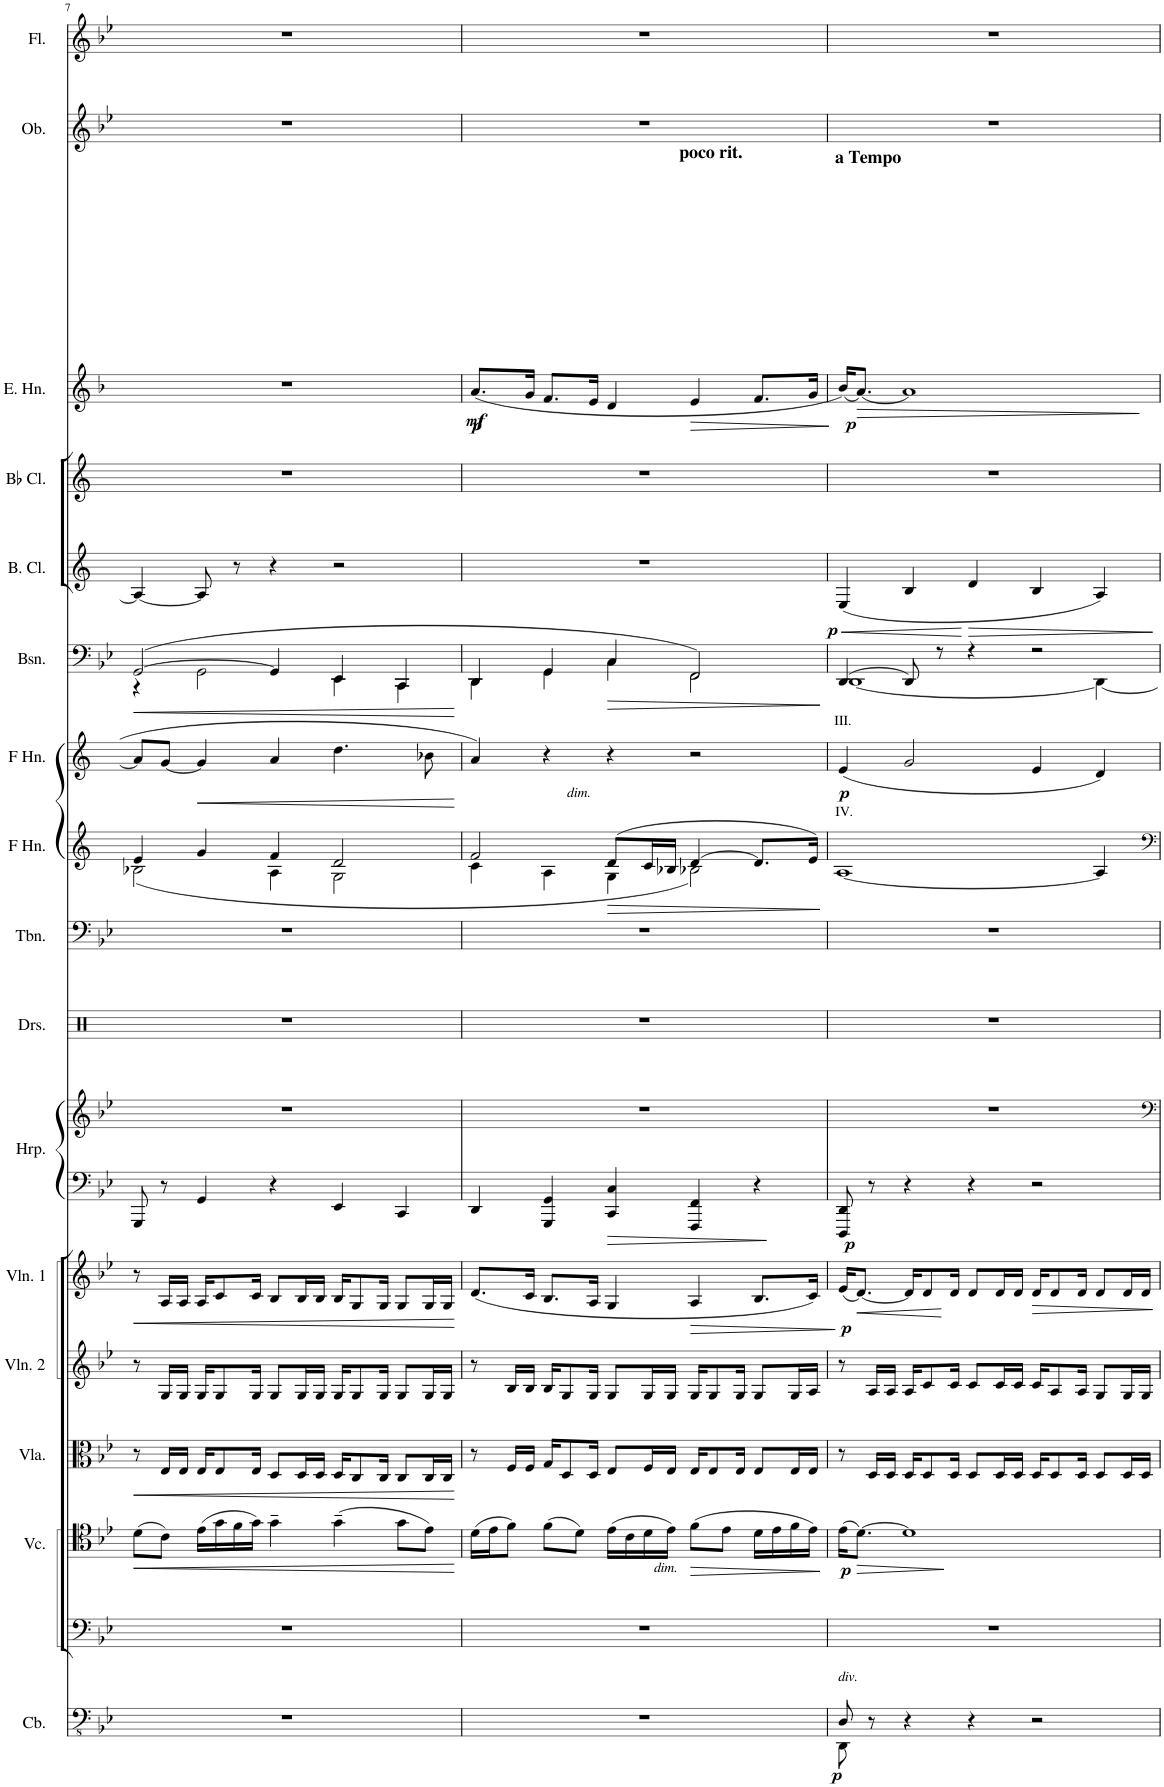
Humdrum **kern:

**kern	**dynam	**kern	**kern	**dynam	**kern	**dynam	**kern	**kern	**dynam	**kern	**kern	**dynam	**kern	**kern	**kern	**dynam	**kern	**dynam	**kern	**dynam	**kern	**dynam	**kern	**kern	**dynam	**kern	**kern
*part17	*part17	*part16	*part15	*part15	*part14	*part14	*part13	*part12	*part12	*part11	*part11	*part11	*part10	*part9	*part8	*part8	*part7	*part7	*part6	*part6	*part5	*part5	*part4	*part3	*part3	*part2	*part1
*staff18	*staff18	*staff17	*staff16	*staff16	*staff15	*staff15	*staff14	*staff13	*staff13	*staff12	*staff11	*staff11/12	*staff10	*staff9	*staff8	*staff8	*staff7	*staff7	*staff6	*staff6	*staff5	*staff5	*staff4	*staff3	*staff3	*staff2	*staff1
*I"Contrabass	*	*I"Violoncello	*I"Violoncello	*	*I"Viola	*	*I"Violin 2	*I"Violin 1	*	*I"Harp	*	*	*I"Drumset	*I"Trombone	*I"2 Horns in F	*	*I"2 Horns in F	*	*I"2 Bassoons	*	*I"Bass Clarinet in Bb	*	*I"2 Clarinets in Bb	*I"English Horn	*	*I"Oboe	*I"Flute
*I'Cb.	*	*	*I'Vc.	*	*I'Vla.	*	*I'Vln. 2	*I'Vln. 1	*	*I'Hrp.	*	*	*I'Drs.	*I'Tbn.	*	*	*	*	*I'Bsn.	*	*I'B. Cl.	*	*	*I'E. Hn.	*	*I'Ob.	*I'Fl.
!!LO:PB:g=z
*clefFv4	*	*clefF4	*clefC4	*	*clefC3	*	*clefG2	*clefG2	*	*clefF4	*clefG2	*	*clefX	*clefF4	*clefG2	*	*clefG2	*	*clefF4	*	*clefG2	*	*clefG2	*clefG2	*	*clefG2	*clefG2
*	*	*	*	*	*	*	*	*Trd1c2	*	*Trd5c9	*Trd5c9	*	*	*	*Trd4c7	*	*Trd4c7	*	*	*	*Trd8c14	*	*Trd1c2	*Trd4c7	*	*	*
*k[b-e-]	*	*k[b-e-]	*k[b-e-]	*	*k[b-e-]	*	*k[b-e-]	*k[b-e-]	*	*k[b-e-]	*k[b-e-]	*	*k[]	*k[b-e-]	*k[]	*	*k[]	*	*k[b-e-]	*	*k[]	*	*k[]	*k[b-]	*	*k[b-e-]	*k[b-e-]
*M5/4	*	*M5/4	*M5/4	*	*M5/4	*	*M5/4	*M5/4	*	*M5/4	*M5/4	*	*M5/4	*M5/4	*M5/4	*	*M5/4	*	*M5/4	*	*M5/4	*	*M5/4	*M5/4	*	*M5/4	*M5/4
=7	=7	=7	=7	=7	=7	=7	=7	=7	=7	=7	=7	=7	=7	=7	=7	=7	=7	=7	=7	=7	=7	=7	=7	=7	=7	=7	=7
!	!	!	!	!LO:HP:b	!	!LO:HP:b	!	!	!LO:HP:b	!	!	!	!	!	!	!	!	!	!	!LO:HP:b	!	!	!	!	!	!	!
*	*	*	*	*	*	*	*	*	*	*	*	*	*	*	*^	*	*	*	*^	*	*	*	*	*	*	*	*
4%5r	.	4%5r	(8d\L	<	8r	<	8r	8r	<	8GGG/	4%5r	.	4%5r	4%5r	4e/	(2B-X\	.	8a/L]	.	([2GG/	4r	<	4A/_	.	4%5r	4%5r	.	4%5r	4%5r
.	.	.	8c\J)	.	16E-~/LL	.	16G~/LL	16A~/LL	.	8r	.	.	.	.	.	.	.	[8g/J	.	.	.	.	.	.	.	.	.	.	.
.	.	.	.	.	16E-~/JJ	.	16G~/JJ	16A~/JJ	.	.	.	.	.	.	.	.	.	.	.	.	.	.	.	.	.	.	.	.	.
!	!	!	!	!	!	!	!	!	!	!	!	!	!	!	!	!	!	!	!LO:HP:b	!	!	!	!	!	!	!	!	!	!
.	.	.	(16e-\LL	.	16E-/KL	.	16G/KL	16A/KL	.	4GG/	.	.	.	.	4g/	.	.	4g/]	<	.	2GG\	.	8A/]	.	.	.	.	.	.
.	.	.	16g\	.	8E-/	.	8G/	8c/	.	.	.	.	.	.	.	.	.	.	.	.	.	.	.	.	.	.	.	.	.
.	.	.	16f\	.	.	.	.	.	.	.	.	.	.	.	.	.	.	.	.	.	.	.	8r	.	.	.	.	.	.
.	.	.	16g\JJ)	.	16E-~/Jk	.	16G~/Jk	16c~/Jk	.	.	.	.	.	.	.	.	.	.	.	.	.	.	.	.	.	.	.	.	.
.	.	.	4g~\	.	8D~/L	.	8G~/L	8B-~/L	.	4r	.	.	.	.	4f/	4A\	.	4a/	.	4GG/]	.	.	4r	.	.	.	.	.	.
.	.	.	.	.	16D~/L	.	16G~/L	16B-~/L	.	.	.	.	.	.	.	.	.	.	.	.	.	.	.	.	.	.	.	.	.
.	.	.	.	.	16D~/JJ	.	16G~/JJ	16B-~/JJ	.	.	.	.	.	.	.	.	.	.	.	.	.	.	.	.	.	.	.	.	.
.	.	.	(4g~\	.	16D/KL	.	16G/KL	16B-/KL	.	4EE-/	.	.	.	.	2d/	2G\	.	4.dd\	.	4EE-/	4EE-\	.	2r	.	.	.	.	.	.
.	.	.	.	.	8C/	.	8G/	8G/	.	.	.	.	.	.	.	.	.	.	.	.	.	.	.	.	.	.	.	.	.
.	.	.	.	.	16C~/Jk	.	16G~/Jk	16G~/Jk	.	.	.	.	.	.	.	.	.	.	.	.	.	.	.	.	.	.	.	.	.
.	.	.	8g\L	.	8C~/L	.	8G~/L	8G~/L	.	4CC/	.	.	.	.	.	.	.	.	.	4CC/	4CC\	.	.	.	.	.	.	.	.
.	.	.	8e-\J)	.	16C~/L	.	16G~/L	16G~/L	.	.	.	.	.	.	.	.	.	8b-X\	.	.	.	.	.	.	.	.	.	.	.
.	.	.	.	.	16C~/JJ	.	16G~/JJ	16G~/JJ	.	.	.	.	.	.	.	.	.	.	.	.	.	.	.	.	.	.	.	.	.
*	*	*	*	*	*	*	*	*	*	*	*	*	*	*	*v	*v	*	*	*	*v	*v	*	*	*	*	*	*	*	*
.	.	.	.	[	.	[	.	.	[	.	.	.	.	.	.	.	.	[	.	[	.	.	.	.	.	.	.
=8	=8	=8	=8	=8	=8	=8	=8	=8	=8	=8	=8	=8	=8	=8	=8	=8	=8	=8	=8	=8	=8	=8	=8	=8	=8	=8	=8
*	*	*	*	*	*	*	*	*	*	*	*	*	*	*	*^	*	*	*	*^	*	*	*	*	*	*	*	*
!	!	!	!	!	!	!	!	!	!	!	!	!	!	!	!	!	!	!	!	!	!	!	!	!	!	!	!LO:DY:b	!	!
!	!	!	!	!	!	!	!	!	!	!	!	!	!	!	!	!	!	!	!	!	!	!	!	!	!	!	!LO:DY:n=1:b	!	!
4%5r	.	4%5r	(16d\LL	.	8r	.	8r	(8.d/L	.	4DD/	4%5r	.	4%5r	4%5r	2f/	4c\	.	4a/	.	4DD/	4DD\	.	4%5r	.	4%5r	(8.a/L	mf p	4%5r	4%5r
.	.	.	16e-\J	.	.	.	.	.	.	.	.	.	.	.	.	.	.	.	.	.	.	.	.	.	.	.	.	.	.
.	.	.	8f\J)	.	16F~/LL	.	16B-~/LL	.	.	.	.	.	.	.	.	.	.	.	.	.	.	.	.	.	.	.	.	.	.
.	.	.	.	.	16F~/JJ	.	16B-~/JJ	16c/Jk	.	.	.	.	.	.	.	.	.	.	.	.	.	.	.	.	.	16g/Jk	.	.	.
.	.	.	(8f\L	.	16G/KL	.	16B-/KL	8.B-/L	.	4GGG/ 4GG/	.	.	.	.	.	4A\	.	4r	.	4GG/	4GG\	.	.	.	.	8.f/L	.	.	.
.	.	.	.	.	8D/	.	8G/	.	.	.	.	.	.	.	.	.	.	.	.	.	.	.	.	.	.	.	.	.	.
.	.	.	8d\J)	.	.	.	.	.	.	.	.	.	.	.	.	.	.	.	.	.	.	.	.	.	.	.	.	.	.
.	.	.	.	.	16D~/Jk	.	16G~/Jk	16A/Jk	.	.	.	.	.	.	.	.	.	.	.	.	.	.	.	.	.	16e/Jk	.	.	.
!	!	!	!	!	!	!	!	!	!	!	!	!	!	!	!LO:TX:a:i:t=dim.	!	!	!	!	!	!	!	!	!	!	!	!	!	!
!	!	!	!	!	!	!	!	!	!	!	!	!	!	!	!	!	!LO:HP:b	!	!	!	!	!LO:HP:b	!	!	!	!	!	!	!
.	.	.	(16e-\LL	.	8E-~/L	.	8G~/L	4G/	.	4CC/ 4C/	.	.	.	.	(8d/L	4G\	>	4r	.	4C/	4C\	>	.	.	.	4d/	.	.	.
.	.	.	16c\	.	.	.	.	.	.	.	.	.	.	.	.	.	.	.	.	.	.	.	.	.	.	.	.	.	.
!	!	!	!LO:TX:b:i:t=dim.	!	!	!	!	!	!	!	!	!	!	!	!	!	!	!	!	!	!	!	!	!	!	!	!	!	!
.	.	.	16d\	.	16F~/L	.	16G~/L	.	.	.	.	.	.	.	16c/L	.	.	.	.	.	.	.	.	.	.	.	.	.	.
.	.	.	16e-\JJ)	.	16E-~/JJ	.	16G~/JJ	.	.	.	.	.	.	.	16B-X/JJ	.	.	.	.	.	.	.	.	.	.	.	.	.	.
!	!	!	!	!	!	!	!	!	!	!	!	!	!	!	!	!	!	!	!	!	!	!	!	!	!	!LO:TX:a:B:t=poco rit.	!	!	!
!	!	!	!	!LO:HP:b	!	!	!	!	!LO:HP:b	!	!	!	!	!	!	!	!	!	!	!	!	!	!	!	!	!	!LO:HP:b	!	!
.	.	.	(8f\L	>	16E-/KL	.	16G/KL	4A/	>	4FFF/ 4FF/	.	.	.	.	[4d/	2B-X\)	.	2r	.	2FF/)	2FF\	.	.	.	.	4e/	>	.	.
.	.	.	.	.	8E-/	.	8G/	.	.	.	.	.	.	.	.	.	.	.	.	.	.	.	.	.	.	.	.	.	.
.	.	.	8e-\J	.	.	.	.	.	.	.	.	.	.	.	.	.	.	.	.	.	.	.	.	.	.	.	.	.	.
.	.	.	.	.	16E-~/Jk	.	16G~/Jk	.	.	.	.	.	.	.	.	.	.	.	.	.	.	.	.	.	.	.	.	.	.
.	.	.	16d\LL	.	8E-~/L	.	8G~/L	8.B-/L	.	4r	.	.	.	.	8.d/L]	.	.	.	.	.	.	.	.	.	.	8.f/L	.	.	.
.	.	.	16e-\	.	.	.	.	.	.	.	.	.	.	.	.	.	.	.	.	.	.	.	.	.	.	.	.	.	.
.	.	.	16f\	.	16E-~/L	.	16G~/L	.	.	.	.	.	.	.	.	.	.	.	.	.	.	.	.	.	.	.	.	.	.
.	.	.	16e-\JJ)	.	16E-~/JJ	.	16A~/JJ	16c/Jk)	.	.	.	.	.	.	16e/Jk)	.	.	.	.	.	.	.	.	.	.	16g/Jk	.	.	.
*	*	*	*	*	*	*	*	*	*	*	*	*	*	*	*v	*v	*	*	*	*v	*v	*	*	*	*	*	*	*	*
.	.	.	.	]	.	.	.	.	]	.	.	.	.	.	.	]	.	.	.	]	.	.	.	.	]	.	.
=9	=9	=9	=9	=9	=9	=9	=9	=9	=9	=9	=9	=9	=9	=9	=9	=9	=9	=9	=9	=9	=9	=9	=9	=9	=9	=9	=9
*^	*	*	*	*	*	*	*	*	*	*	*	*	*	*	*	*	*	*	*^	*	*	*	*	*	*	*	*
!	!	!	!	!	!	!	!	!	!	!	!	!	!	!	!	!	!	!	!	!	!	!	!	!	!	!LO:TX:a:B:t=a Tempo	!	!	!
!	!	!	!	!	!	!	!	!	!	!	!	!	!	!	!	!	!	!LO:TX:a:t=III.	!	!	!	!	!	!	!	!	!	!	!
!	!	!	!	!	!	!	!	!	!	!	!	!	!	!	!	!LO:TX:a:t=IV.	!	!	!	!	!	!	!	!	!	!	!	!	!
!LO:TX:a:i:t=div.	!	!	!	!	!	!	!	!	!	!	!	!	!	!	!	!	!	!	!	!	!	!	!	!	!	!	!	!	!
!	!	!LO:DY:b	!	!	!LO:DY:b	!	!	!	!	!LO:DY:b	!	!	!LO:DY:b=2	!	!	!	!	!	!LO:DY:b	!	!	!	!	!LO:HP:b	!	!	!	!	!
!	!	!	!	!	!	!	!	!	!	!	!	!	!	!	!	!	!	!	!	!	!	!	!	!LO:DY:n=1:b	!	!	!LO:DY:b	!	!
8DD/	8DDD\	p	4%5r	(16e-\KL	p	8r	.	8r	(16e-/KL	p	8DDD/ 8DD/	4%5r	p	4%5r	4%5r	[1A	.	(4e/	p	[4DD/	[1DD	.	(4E/	< p	4%5r	(16b-/KL)	p	4%5r	4%5r
!	!	!	!	!	!LO:HP:b	!	!	!	!	!LO:HP:b	!	!	!	!	!	!	!	!	!	!	!	!	!	!	!	!	!LO:HP:b	!	!
.	.	.	.	[8.d\J)	>	.	.	.	[8.d/J)	<	.	.	.	.	.	.	.	.	.	.	.	.	.	.	.	[8.a/J)	>	.	.
8r	1ryy	.	.	.	.	16D~/LL	.	16A~/LL	.	.	8r	.	.	.	.	.	.	.	.	.	.	.	.	.	.	.	.	.	.
.	.	.	.	.	.	16D~/JJ	.	16A~/JJ	.	.	.	.	.	.	.	.	.	.	.	.	.	.	.	.	.	.	.	.	.
4r	.	.	.	1d]	.	16D/KL	.	16A/KL	16d/KL]	.	4r	.	.	.	.	.	.	2g/	.	8DD/]	.	.	4B/	.	.	1a]	.	.	.
.	.	.	.	.	.	8D/	.	8c/	8d/	.	.	.	.	.	.	.	.	.	.	.	.	.	.	.	.	.	.	.	.
.	.	.	.	.	.	.	.	.	.	.	.	.	.	.	.	.	.	.	.	8r	.	.	.	.	.	.	.	.	.
.	.	.	.	.	.	16D~/Jk	.	16c~/Jk	16d~/Jk	.	.	.	.	.	.	.	.	.	.	.	.	.	.	.	.	.	.	.	.
!	!	!	!	!	!	!	!	!	!	!	!	!	!	!	!	!	!	!	!	!	!	!	!	!LO:HP:n=1:b	!	!	!	!	!
4r	.	.	.	.	.	8D~/L	.	8c~/L	8d~/L	[	4r	.	.	.	.	.	.	.	.	4r	.	.	4d/	[ >	.	.	.	.	.
.	.	.	.	.	.	16D~/L	.	16c~/L	16d~/L	.	.	.	.	.	.	.	.	.	.	.	.	.	.	.	.	.	.	.	.
.	.	.	.	.	.	16D~/JJ	.	16c~/JJ	16d~/JJ	.	.	.	.	.	.	.	.	.	.	.	.	.	.	.	.	.	.	.	.
!	!	!	!	!	!	!	!	!	!	!LO:HP:b	!	!	!	!	!	!	!	!	!	!	!	!	!	!	!	!	!	!	!
2r	.	.	.	.	.	16D/KL	.	16c/KL	16d/KL	>	2r	.	.	.	.	.	.	4e/	.	2r	.	.	4B/	.	.	.	.	.	.
.	.	.	.	.	.	8D/	.	8A/	8d/	.	.	.	.	.	.	.	.	.	.	.	.	.	.	.	.	.	.	.	.
.	.	.	.	.	.	16D~/Jk	.	16A~/Jk	16d~/Jk	.	.	.	.	.	.	.	.	.	.	.	.	.	.	.	.	.	.	.	.
.	.	.	.	.	.	8D~/L	.	8G~/L	8d~/L	.	.	.	.	.	.	4A/]	.	4d/)	.	.	4DD\_	.	4A/)	.	.	.	.	.	.
.	8ryy	.	.	.	.	16D~/L	.	16G~/L	16d~/L	.	.	.	.	.	.	.	.	.	.	.	.	.	.	.	.	.	.	.	.
.	.	.	.	.	.	16D~/JJ	.	16G~/JJ	16d~/JJ	.	.	.	.	.	.	.	.	.	.	.	.	.	.	.	.	.	.	.	.
*v	*v	*	*	*	*	*	*	*	*	*	*	*	*	*	*	*	*	*	*	*v	*v	*	*	*	*	*	*	*	*
.	.	.	.	]	.	.	.	.	]	.	.	.	.	.	.	.	.	.	.	.	.	]	.	.	]	.	.
=	=	=	=	=	=	=	=	=	=	=	=	=	=	=	=	=	=	=	=	=	=	=	=	=	=	=	=
*-	*-	*-	*-	*-	*-	*-	*-	*-	*-	*-	*-	*-	*-	*-	*-	*-	*-	*-	*-	*-	*-	*-	*-	*-	*-	*-	*-
